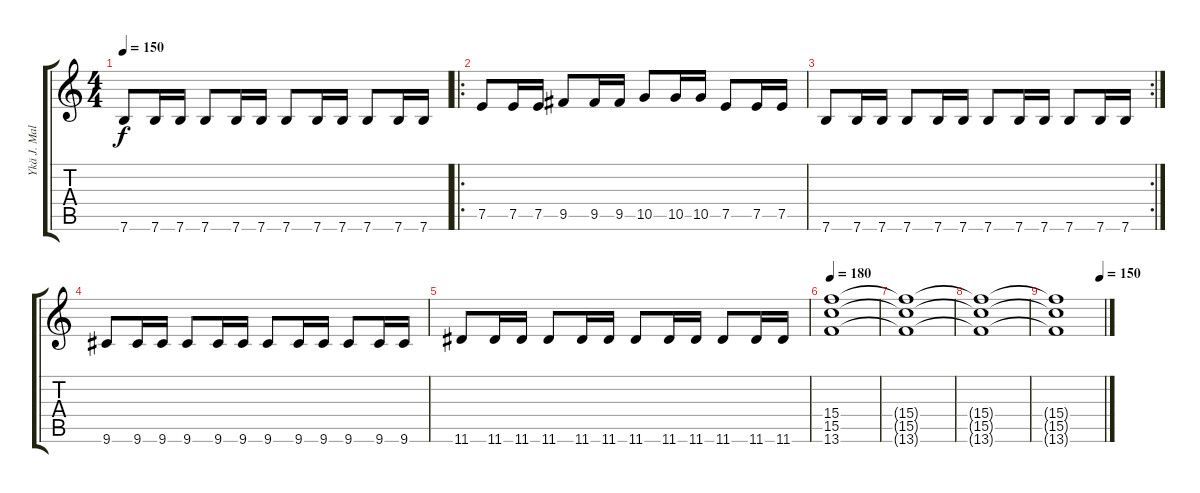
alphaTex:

\track ("Ykä J. Malmivaara" "Ykä J. Mal") {instrument overdrivenguitar}
\staff {score tabs}
\tuning (E4 B3 G3 D3 A2 E2) {hide}
\ts (4 4)
\tempo 150
\clef g2
\ks c
7.6.8{dy f} 7.6.16 7.6.16 7.6.8 7.6.16 7.6.16 7.6.8 7.6.16 7.6.16 7.6.8 7.6.16 7.6.16 |
\ro
7.5.8 7.5.16 7.5.16 9.5.8 9.5.16 9.5.16 10.5.8 10.5.16 10.5.16 7.5.8 7.5.16 7.5.16 |
\rc 2
7.6.8 7.6.16 7.6.16 7.6.8 7.6.16 7.6.16 7.6.8 7.6.16 7.6.16 7.6.8 7.6.16 7.6.16 |
9.6.8 9.6.16 9.6.16 9.6.8 9.6.16 9.6.16 9.6.8 9.6.16 9.6.16 9.6.8 9.6.16 9.6.16 |
11.6.8 11.6.16 11.6.16 11.6.8 11.6.16 11.6.16 11.6.8 11.6.16 11.6.16 11.6.8 11.6.16 11.6.16 |
\tempo 180
(15.4 15.5 13.6).1 |
(15.4{t} 15.5{t} 13.6{t}).1 |
(15.4{t} 15.5{t} 13.6{t}).1 |
\tempo (150 0.9166666666666666)
(15.4{t} 15.5{t} 13.6{t}).1
